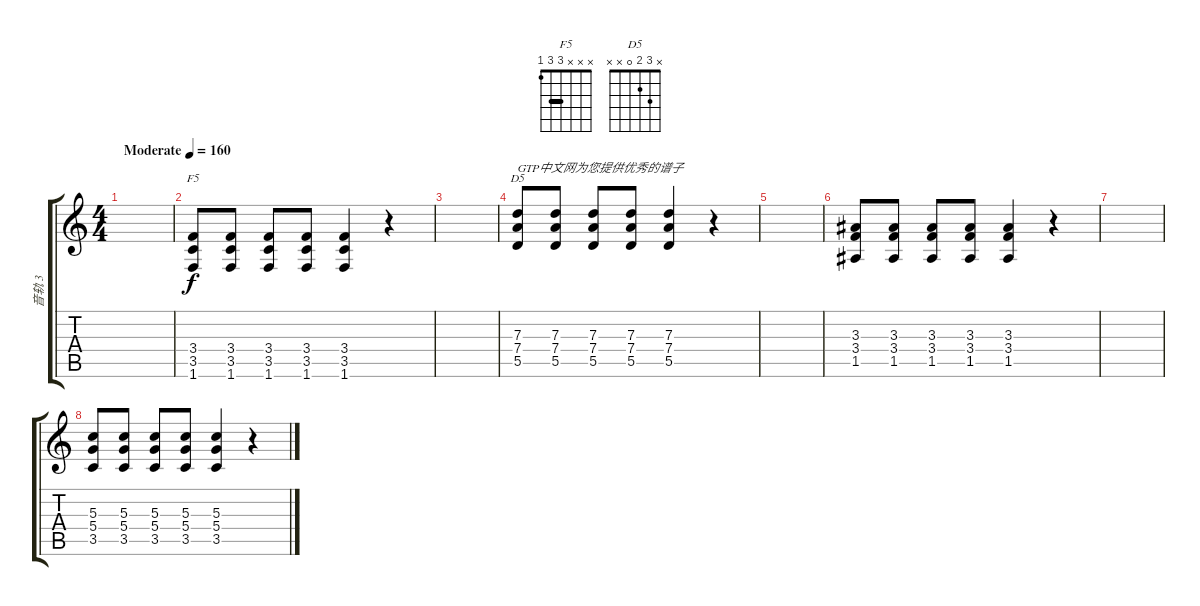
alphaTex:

\track ("音轨 3" "音轨 3") {instrument distortionguitar}
\staff {score tabs}
\tuning (E4 B3 G3 D3 A2 E2) {hide}
\chord ("F5" x x x 3 3 1) {barre 3}
\chord ("D5" x 3 2 0 x x)
\ts (4 4)
\tempo (160 "Moderate")
\clef g2
\ks c
|
(3.4 3.5 1.6).8{ch "F5"} (3.4 3.5 1.6).8 (3.4 3.5 1.6).8 (3.4 3.5 1.6).8 (3.4 3.5 1.6).4 r.4 |
|
(7.3 7.4 5.5).8{ch "D5" txt "GTP中文网为您提供优秀的谱子"} (7.3 7.4 5.5).8 (7.3 7.4 5.5).8 (7.3 7.4 5.5).8 (7.3 7.4 5.5).4 r.4 |
|
(3.3 3.4 1.5).8 (3.3 3.4 1.5).8 (3.3 3.4 1.5).8 (3.3 3.4 1.5).8 (3.3 3.4 1.5).4 r.4 |
|
(5.3 5.4 3.5).8 (5.3 5.4 3.5).8 (5.3 5.4 3.5).8 (5.3 5.4 3.5).8 (5.3 5.4 3.5).4 r.4
